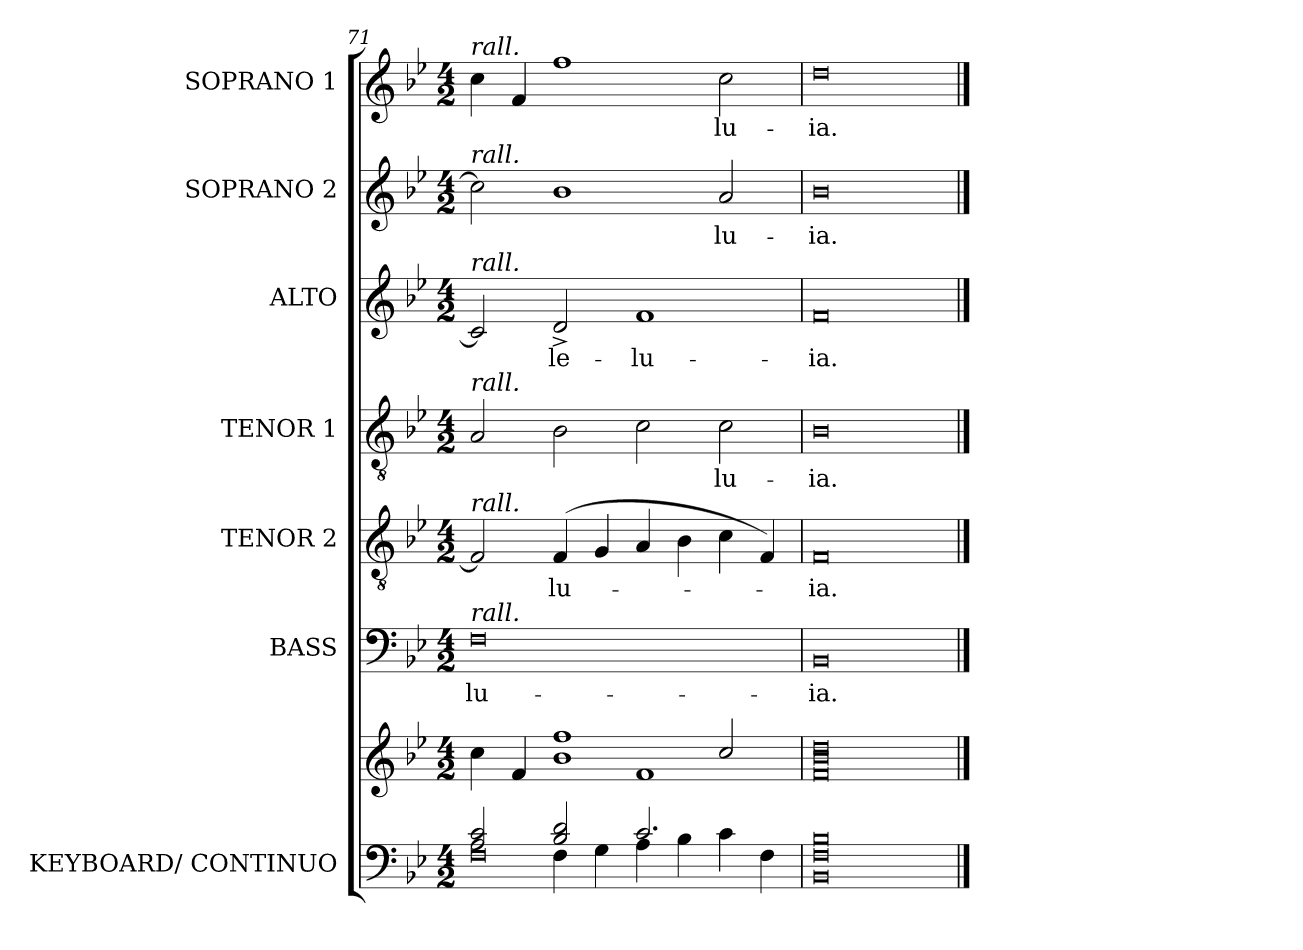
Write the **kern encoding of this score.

**kern	**kern	**kern	**text	**kern	**text	**kern	**text	**kern	**text	**kern	**text	**kern	**text
*part7	*part7	*part6	*part6	*part5	*part5	*part4	*part4	*part3	*part3	*part2	*part2	*part1	*part1
*staff8	*staff7	*staff6	*staff6	*staff5	*staff5	*staff4	*staff4	*staff3	*staff3	*staff2	*staff2	*staff1	*staff1
*I"KEYBOARD/ CONTINUO	*	*I"BASS	*	*I"TENOR 2	*	*I"TENOR 1	*	*I"ALTO	*	*I"SOPRANO 2	*	*I"SOPRANO 1	*
*I'Kbd.	*	*I'B.	*	*I'T2.	*	*I'T1.	*	*I'A.	*	*I'S2.	*	*I'S1.	*
*clefF4	*clefG2	*clefF4	*	*clefGv2	*	*clefGv2	*	*clefG2	*	*clefG2	*	*clefG2	*
*	*	*	*	*ITrd7c12	*	*ITrd7c12	*	*	*	*	*	*	*
*k[b-e-]	*k[b-e-]	*k[b-e-]	*	*k[b-e-]	*	*k[b-e-]	*	*k[b-e-]	*	*k[b-e-]	*	*k[b-e-]	*
*B-:	*B-:	*B-:	*	*B-:	*	*B-:	*	*B-:	*	*B-:	*	*B-:	*
*M4/2	*M4/2	*M4/2	*	*M4/2	*	*M4/2	*	*M4/2	*	*M4/2	*	*M4/2	*
=71	=71	=71	=71	=71	=71	=71	=71	=71	=71	=71	=71	=71	=71
*^	*^	*	*	*	*	*	*	*	*	*	*	*	*
*	*^	*	*	*	*	*	*	*	*	*	*	*	*	*	*
!	!	!	!	!	!	!	!	!	!	!	!	!	!	!	!LO:TX:a:i:t=rall.	!
!	!	!	!	!	!	!	!	!	!	!	!	!	!LO:TX:a:i:t=rall.	!	!	!
!	!	!	!	!	!	!	!	!	!	!	!LO:TX:a:i:t=rall.	!	!	!	!	!
!	!	!	!	!	!	!	!	!	!LO:TX:a:i:t=rall.	!	!	!	!	!	!	!
!	!	!	!	!	!	!	!LO:TX:a:i:t=rall.	!	!	!	!	!	!	!	!	!
!	!	!	!	!	!LO:TX:a:i:t=rall.	!	!	!	!	!	!	!	!	!	!	!
!	!	!	!	!	!	!LO:LY:b:color=#000000	!	!	!	!	!	!	!	!	!	!
2Ai/ 2ci	0Fi	2ryy	4cci\	1ryy	0Fi	-lu-	2FFi/]	.	2AAi/	.	2ci/]	.	2cci\]	.	4cci\	.
.	.	.	4fi/	.	.	.	.	.	.	.	.	.	.	.	4fi/	.
!	!	!	!	!	!	!	!	!LO:LY:b:color=#000000	!	!	!	!	!	!	!	!
!	!	!	!	!	!	!	!	!	!	!	!	!LO:LY:b:color=#000000	!	!	!	!
2B-i/ 2di	.	4Fi\	1b-i 1ffi	.	.	.	(4FFi/	-lu-	2BB-i\	.	2d^i/	-le-	1b-i	.	1ffi	.
.	.	4Gi\	.	.	.	.	4GGi/	.	.	.	.	.	.	.	.	.
!	!	!	!	!	!	!	!	!	!	!	!	!LO:LY:b:color=#000000	!	!	!	!
2.ci/	.	4Ai\	.	1fi	.	.	4AAi/	.	2Ci\	.	1fi	-lu-	.	.	.	.
.	.	4B-i\	.	.	.	.	4BB-i\	.	.	.	.	.	.	.	.	.
!	!	!	!	!	!	!	!	!	!	!LO:LY:b:color=#000000	!	!	!	!	!	!
!	!	!	!	!	!	!	!	!	!	!	!	!	!	!LO:LY:b:color=#000000	!	!
!	!	!	!	!	!	!	!	!	!	!	!	!	!	!	!	!LO:LY:b:color=#000000
.	.	4ci\	2cci/	.	.	.	4Ci\	.	2Ci\	-lu-	.	.	2ai/	-lu-	2cci\	-lu-
4ryy	.	4Fi\	.	.	.	.	4FFi/)	.	.	.	.	.	.	.	.	.
*	*	*	*v	*v	*	*	*	*	*	*	*	*	*	*	*	*
=72	=72	=72	=72	=72	=72	=72	=72	=72	=72	=72	=72	=72	=72	=72	=72
!LO:N:vis=1	!	!	!	!	!	!	!	!	!	!	!	!	!	!	!
*	*v	*v	*	*	*	*	*	*	*	*	*	*	*	*	*
*	*^	*	*	*	*	*	*	*	*	*	*	*	*	*
!	!	!	!	!	!LO:LY:b:color=#000000	!	!	!	!	!	!	!	!	!	!
*	*v	*v	*	*	*	*	*	*	*	*	*	*	*	*	*
*	*^	*	*	*	*	*	*	*	*	*	*	*	*	*
!	!	!	!	!	!	!	!LO:LY:b:color=#000000	!	!	!	!	!	!	!	!
*	*v	*v	*	*	*	*	*	*	*	*	*	*	*	*	*
*	*^	*	*	*	*	*	*	*	*	*	*	*	*	*
!	!	!	!	!	!	!	!	!	!LO:LY:b:color=#000000	!	!	!	!	!	!
*	*v	*v	*	*	*	*	*	*	*	*	*	*	*	*	*
*	*^	*	*	*	*	*	*	*	*	*	*	*	*	*
!	!	!	!	!	!	!	!	!	!	!	!LO:LY:b:color=#000000	!	!	!	!
*	*v	*v	*	*	*	*	*	*	*	*	*	*	*	*	*
*	*^	*	*	*	*	*	*	*	*	*	*	*	*	*
!	!	!	!	!	!	!	!	!	!	!	!	!	!LO:LY:b:color=#000000	!	!
*	*v	*v	*	*	*	*	*	*	*	*	*	*	*	*	*
*	*^	*	*	*	*	*	*	*	*	*	*	*	*	*
!	!	!	!	!	!	!	!	!	!	!	!	!	!	!	!LO:LY:b:color=#000000
*	*v	*v	*	*	*	*	*	*	*	*	*	*	*	*	*
0ryy	0BB-i 0Fi 0B-i	0fi 0b-i 0ddi	0BB-i	-ia.	0FFi	-ia.	0BB-i	-ia.	0fi	-ia.	0b-i	-ia.	0ddi	-ia.
*v	*v	*	*	*	*	*	*	*	*	*	*	*	*	*
==	==	==	==	==	==	==	==	==	==	==	==	==	==
*-	*-	*-	*-	*-	*-	*-	*-	*-	*-	*-	*-	*-	*-
